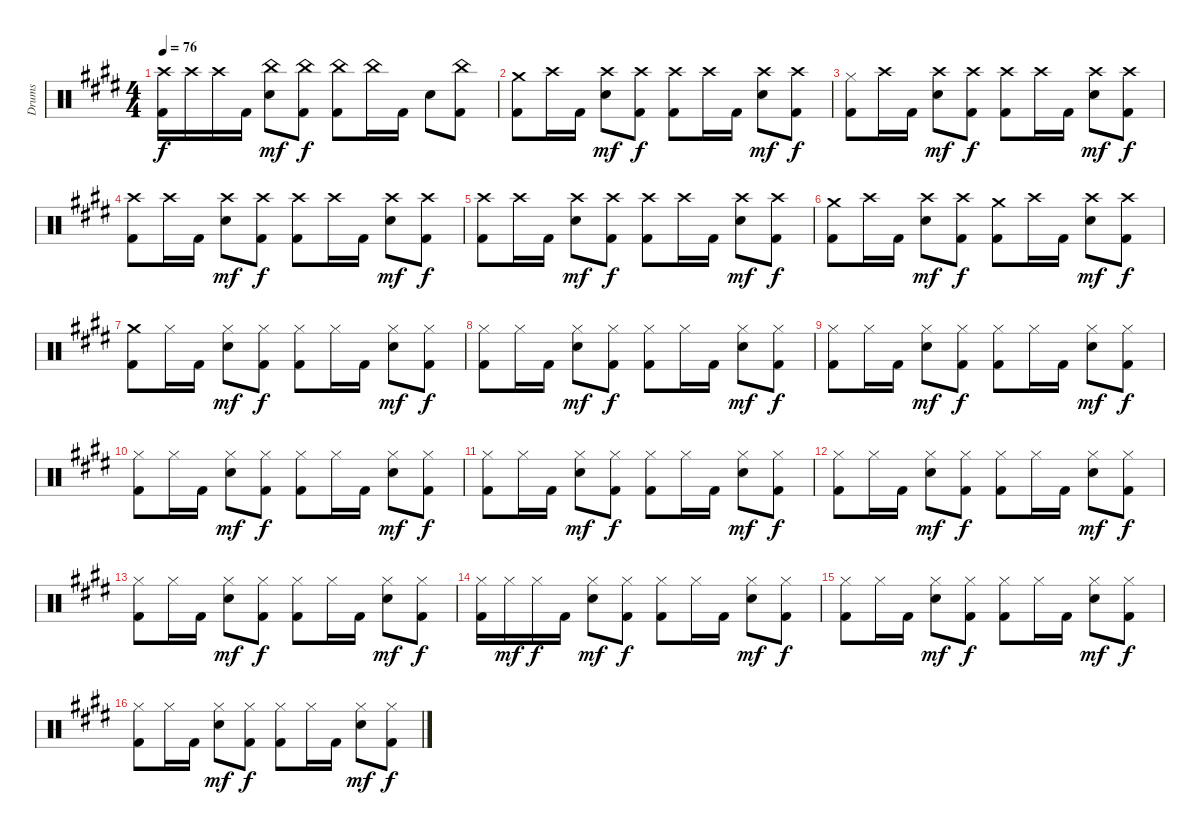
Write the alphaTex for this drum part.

\track ("Drums" "Drums") {instrument percussion}
\staff {score}
\articulation defaults
\ts (4 4)
\tempo 76
\clef neutral
\ks e
("Crash high (hit)" "Kick (hit) 2").16{dy f} "Crash high (hit)".16 "Crash high (hit)".16 "Kick (hit) 2".16 ("China (hit)" "Electric Snare (hit)").8{dy mf} ("China (hit)" "Kick (hit) 2").8{dy f} ("China (hit)" "Kick (hit) 2").8 "China (hit)".16 "Kick (hit) 2".16 "Electric Snare (hit)".8 ("China (hit)" "Kick (hit) 2").8 |
("Crash medium (hit)" "Kick (hit) 2").8 "Crash high (hit)".16 "Kick (hit) 2".16 ("Crash high (hit)" "Electric Snare (hit)").8{dy mf} ("Crash high (hit)" "Kick (hit) 2").8{dy f} ("Crash high (hit)" "Kick (hit) 2").8 "Crash high (hit)".16 "Kick (hit) 2".16 ("Crash high (hit)" "Electric Snare (hit)").8{dy mf} ("Crash high (hit)" "Kick (hit) 2").8{dy f} |
("Hi-Hat (closed)" "Kick (hit) 2").8 "Crash high (hit)".16 "Kick (hit) 2".16 ("Crash high (hit)" "Electric Snare (hit)").8{dy mf} ("Crash high (hit)" "Kick (hit) 2").8{dy f} ("Crash high (hit)" "Kick (hit) 2").8 "Crash high (hit)".16 "Kick (hit) 2".16 ("Crash high (hit)" "Electric Snare (hit)").8{dy mf} ("Crash high (hit)" "Kick (hit) 2").8{dy f} |
("Crash high (hit)" "Kick (hit) 2").8 "Crash high (hit)".16 "Kick (hit) 2".16 ("Crash high (hit)" "Electric Snare (hit)").8{dy mf} ("Crash high (hit)" "Kick (hit) 2").8{dy f} ("Crash high (hit)" "Kick (hit) 2").8 "Crash high (hit)".16 "Kick (hit) 2".16 ("Crash high (hit)" "Electric Snare (hit)").8{dy mf} ("Crash high (hit)" "Kick (hit) 2").8{dy f} |
("Crash high (hit)" "Kick (hit) 2").8 "Crash high (hit)".16 "Kick (hit) 2".16 ("Crash high (hit)" "Electric Snare (hit)").8{dy mf} ("Crash high (hit)" "Kick (hit) 2").8{dy f} ("Crash high (hit)" "Kick (hit) 2").8 "Crash high (hit)".16 "Kick (hit) 2".16 ("Crash high (hit)" "Electric Snare (hit)").8{dy mf} ("Crash high (hit)" "Kick (hit) 2").8{dy f} |
("Crash medium (hit)" "Kick (hit) 2").8 "Crash high (hit)".16 "Kick (hit) 2".16 ("Crash high (hit)" "Electric Snare (hit)").8{dy mf} ("Crash high (hit)" "Kick (hit) 2").8{dy f} ("Crash medium (hit)" "Kick (hit) 2").8 "Crash high (hit)".16 "Kick (hit) 2".16 ("Crash high (hit)" "Electric Snare (hit)").8{dy mf} ("Crash high (hit)" "Kick (hit) 2").8{dy f} |
("Crash medium (hit)" "Kick (hit) 2").8 "Hi-Hat (closed)".16 "Kick (hit) 2".16 ("Hi-Hat (closed)" "Electric Snare (hit)").8{dy mf} ("Hi-Hat (closed)" "Kick (hit) 2").8{dy f} ("Hi-Hat (closed)" "Kick (hit) 2").8 "Hi-Hat (closed)".16 "Kick (hit) 2".16 ("Hi-Hat (closed)" "Electric Snare (hit)").8{dy mf} ("Hi-Hat (closed)" "Kick (hit) 2").8{dy f} |
("Hi-Hat (closed)" "Kick (hit) 2").8 "Hi-Hat (closed)".16 "Kick (hit) 2".16 ("Hi-Hat (closed)" "Electric Snare (hit)").8{dy mf} ("Hi-Hat (closed)" "Kick (hit) 2").8{dy f} ("Hi-Hat (closed)" "Kick (hit) 2").8 "Hi-Hat (closed)".16 "Kick (hit) 2".16 ("Hi-Hat (closed)" "Electric Snare (hit)").8{dy mf} ("Hi-Hat (closed)" "Kick (hit) 2").8{dy f} |
("Hi-Hat (closed)" "Kick (hit) 2").8 "Hi-Hat (closed)".16 "Kick (hit) 2".16 ("Hi-Hat (closed)" "Electric Snare (hit)").8{dy mf} ("Hi-Hat (closed)" "Kick (hit) 2").8{dy f} ("Hi-Hat (closed)" "Kick (hit) 2").8 "Hi-Hat (closed)".16 "Kick (hit) 2".16 ("Hi-Hat (closed)" "Electric Snare (hit)").8{dy mf} ("Hi-Hat (closed)" "Kick (hit) 2").8{dy f} |
("Hi-Hat (closed)" "Kick (hit) 2").8 "Hi-Hat (closed)".16 "Kick (hit) 2".16 ("Hi-Hat (closed)" "Electric Snare (hit)").8{dy mf} ("Hi-Hat (closed)" "Kick (hit) 2").8{dy f} ("Hi-Hat (closed)" "Kick (hit) 2").8 "Hi-Hat (closed)".16 "Kick (hit) 2".16 ("Hi-Hat (closed)" "Electric Snare (hit)").8{dy mf} ("Hi-Hat (closed)" "Kick (hit) 2").8{dy f} |
("Hi-Hat (closed)" "Kick (hit) 2").8 "Hi-Hat (closed)".16 "Kick (hit) 2".16 ("Hi-Hat (closed)" "Electric Snare (hit)").8{dy mf} ("Hi-Hat (closed)" "Kick (hit) 2").8{dy f} ("Hi-Hat (closed)" "Kick (hit) 2").8 "Hi-Hat (closed)".16 "Kick (hit) 2".16 ("Hi-Hat (closed)" "Electric Snare (hit)").8{dy mf} ("Hi-Hat (closed)" "Kick (hit) 2").8{dy f} |
("Hi-Hat (closed)" "Kick (hit) 2").8 "Hi-Hat (closed)".16 "Kick (hit) 2".16 ("Hi-Hat (closed)" "Electric Snare (hit)").8{dy mf} ("Hi-Hat (closed)" "Kick (hit) 2").8{dy f} ("Hi-Hat (closed)" "Kick (hit) 2").8 "Hi-Hat (closed)".16 "Kick (hit) 2".16 ("Hi-Hat (closed)" "Electric Snare (hit)").8{dy mf} ("Hi-Hat (closed)" "Kick (hit) 2").8{dy f} |
("Hi-Hat (closed)" "Kick (hit) 2").8 "Hi-Hat (closed)".16 "Kick (hit) 2".16 ("Hi-Hat (closed)" "Electric Snare (hit)").8{dy mf} ("Hi-Hat (closed)" "Kick (hit) 2").8{dy f} ("Hi-Hat (closed)" "Kick (hit) 2").8 "Hi-Hat (closed)".16 "Kick (hit) 2".16 ("Hi-Hat (closed)" "Electric Snare (hit)").8{dy mf} ("Hi-Hat (closed)" "Kick (hit) 2").8{dy f} |
("Hi-Hat (closed)" "Kick (hit) 2").16 "Hi-Hat (closed)".16{dy mf} "Hi-Hat (closed)".16{dy f} "Kick (hit) 2".16 ("Hi-Hat (closed)" "Electric Snare (hit)").8{dy mf} ("Hi-Hat (closed)" "Kick (hit) 2").8{dy f} ("Hi-Hat (closed)" "Kick (hit) 2").8 "Hi-Hat (closed)".16 "Kick (hit) 2".16 ("Hi-Hat (closed)" "Electric Snare (hit)").8{dy mf} ("Hi-Hat (closed)" "Kick (hit) 2").8{dy f} |
("Hi-Hat (closed)" "Kick (hit) 2").8 "Hi-Hat (closed)".16 "Kick (hit) 2".16 ("Hi-Hat (closed)" "Electric Snare (hit)").8{dy mf} ("Hi-Hat (closed)" "Kick (hit) 2").8{dy f} ("Hi-Hat (closed)" "Kick (hit) 2").8 "Hi-Hat (closed)".16 "Kick (hit) 2".16 ("Hi-Hat (closed)" "Electric Snare (hit)").8{dy mf} ("Hi-Hat (closed)" "Kick (hit) 2").8{dy f} |
("Hi-Hat (closed)" "Kick (hit) 2").8 "Hi-Hat (closed)".16 "Kick (hit) 2".16 ("Hi-Hat (closed)" "Electric Snare (hit)").8{dy mf} ("Hi-Hat (closed)" "Kick (hit) 2").8{dy f} ("Hi-Hat (closed)" "Kick (hit) 2").8 "Hi-Hat (closed)".16 "Kick (hit) 2".16 ("Hi-Hat (closed)" "Electric Snare (hit)").8{dy mf} ("Hi-Hat (closed)" "Kick (hit) 2").8{dy f}
